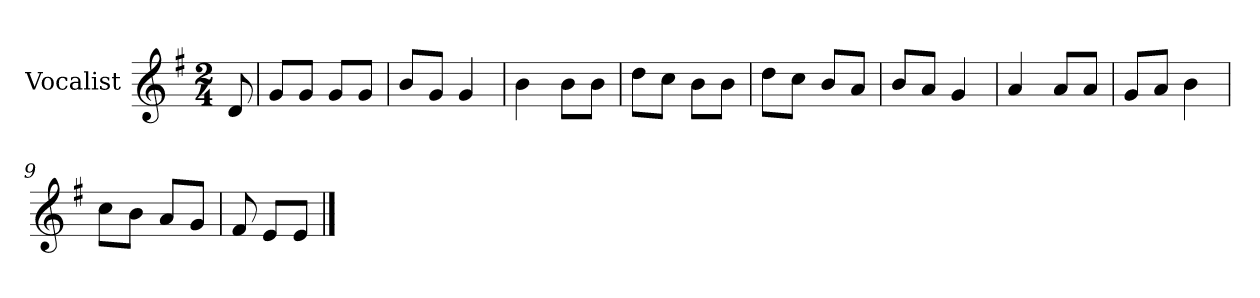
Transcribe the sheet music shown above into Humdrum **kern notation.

**kern
*part1
*staff1
*I"Vocalist
*k[f#]
*G:
*M2/4
=
8d
=1
8gL
8gJ
8gL
8gJ
=2
8bL
8gJ
4g
=3
4b
8bL
8bJ
=4
8ddL
8ccJ
8bL
8bJ
=5
8ddL
8ccJ
8bL
8aJ
=6
8bL
8aJ
4g
=7
4a
8aL
8aJ
=8
8gL
8aJ
4b
=9
8ccL
8bJ
8aL
8gJ
=10
8f#
8eL
8eJ
==
*-
